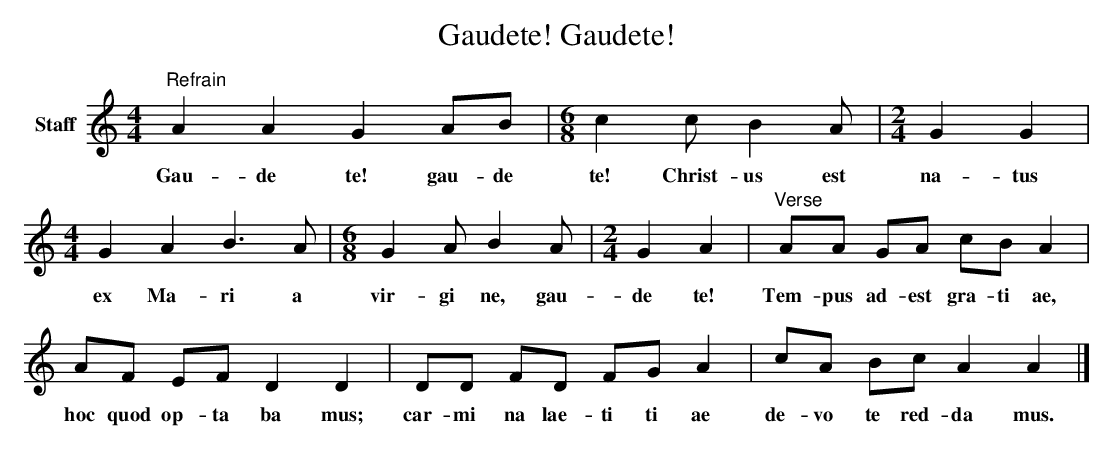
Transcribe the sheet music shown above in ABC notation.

X:1
T: Gaudete! Gaudete!
L: 1/4
M: 4/4
V: P1 name="Staff"
K: C
[V: P1] "^Refrain" A A G A/B/ | [M: 6/8]  c c/ B A/ | [M: 2/4]  G G | [M: 4/4]  G A B3/ A/ | [M: 6/8]  G A/ B A/ | [M: 2/4]  G A |"^Verse" A/A/ G/A/ c/B/ A | A/F/ E/F/ D D | D/D/ F/D/ F/G/ A | c/A/ B/c/ A A|]
w: Gau- de te! gau- de te! Christ- us est na- tus ex Ma- ri a vir- gi ne, gau- de te! Tem- pus ad- est gra- ti ae, hoc quod op- ta ba mus; car- mi na lae- ti ti ae de- vo te red- da mus.
